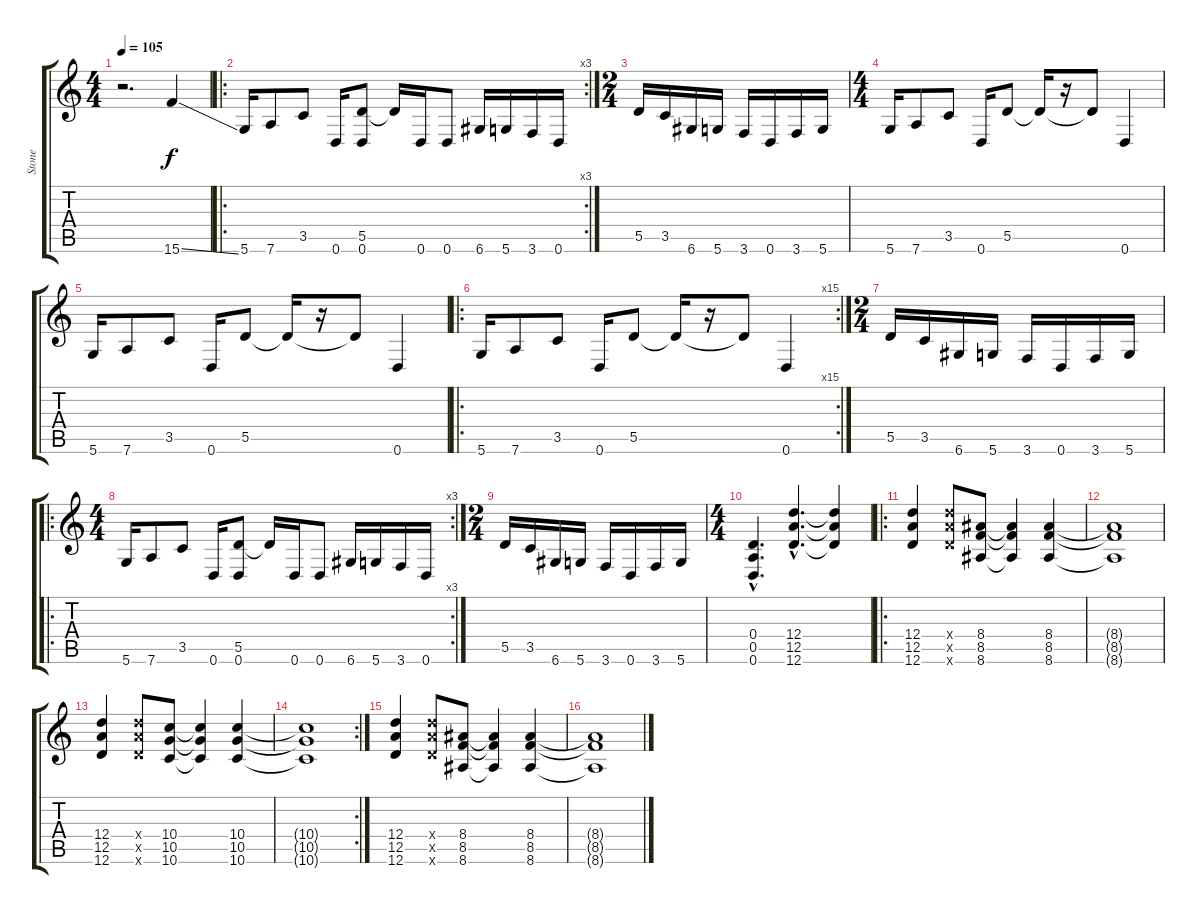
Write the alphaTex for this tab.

\track ("Stone" "Stone") {instrument distortionguitar}
\staff {score tabs}
\tuning (E4 B3 G3 D3 A2 D2) {hide}
\ts (4 4)
\tempo 105
\clef g2
\ks c
r.2{d dy f instrument distortionguitar} 15.6{ss}.4 |
\ro
\rc 3
5.6.16 7.6.8 3.5.8 0.6.16 (5.5 0.6).8 5.5{t}.16 0.6.16 0.6.8 6.6.16 5.6.16 3.6.16 0.6.16 |
\ts (2 4)
5.5.16 3.5.16 6.6.16 5.6.16 3.6.16 0.6.16 3.6.16 5.6.16 |
\ts (4 4)
5.6.16 7.6.8 3.5.8 0.6.16 5.5.8 5.5{t}.16 r.16 5.5{t}.8 0.6.4 |
5.6.16 7.6.8 3.5.8 0.6.16 5.5.8 5.5{t}.16 r.16 5.5{t}.8 0.6.4 |
\ro
\rc 15
5.6.16 7.6.8 3.5.8 0.6.16 5.5.8 5.5{t}.16 r.16 5.5{t}.8 0.6.4 |
\ts (2 4)
5.5.16 3.5.16 6.6.16 5.6.16 3.6.16 0.6.16 3.6.16 5.6.16 |
\ro
\rc 3
\ts (4 4)
5.6.16 7.6.8 3.5.8 0.6.16 (5.5 0.6).8 5.5{t}.16 0.6.16 0.6.8 6.6.16 5.6.16 3.6.16 0.6.16 |
\ts (2 4)
5.5.16 3.5.16 6.6.16 5.6.16 3.6.16 0.6.16 3.6.16 5.6.16 |
\ts (4 4)
(0.4{hac} 0.5{hac} 0.6{hac}).4{d} (12.4{hac} 12.5{hac} 12.6{hac}).4{d} (12.4{t} 12.5{t} 12.6{t}).4 |
\ro
(12.4 12.5 12.6).4 (12.4{x} 12.5{x} 12.6{x}).8 (8.4 8.5 8.6).8 (8.4{t} 8.5{t} 8.6{t}).4 (8.4 8.5 8.6).4 |
(8.4{t} 8.5{t} 8.6{t}).1 |
(12.4 12.5 12.6).4 (12.4{x} 12.5{x} 12.6{x}).8 (10.4 10.5 10.6).8 (10.4{t} 10.5{t} 10.6{t}).4 (10.4 10.5 10.6).4 |
\rc 2
(10.4{t} 10.5{t} 10.6{t}).1 |
(12.4 12.5 12.6).4 (12.4{x} 12.5{x} 12.6{x}).8 (8.4 8.5 8.6).8 (8.4{t} 8.5{t} 8.6{t}).4 (8.4 8.5 8.6).4 |
(8.4{t} 8.5{t} 8.6{t}).1
